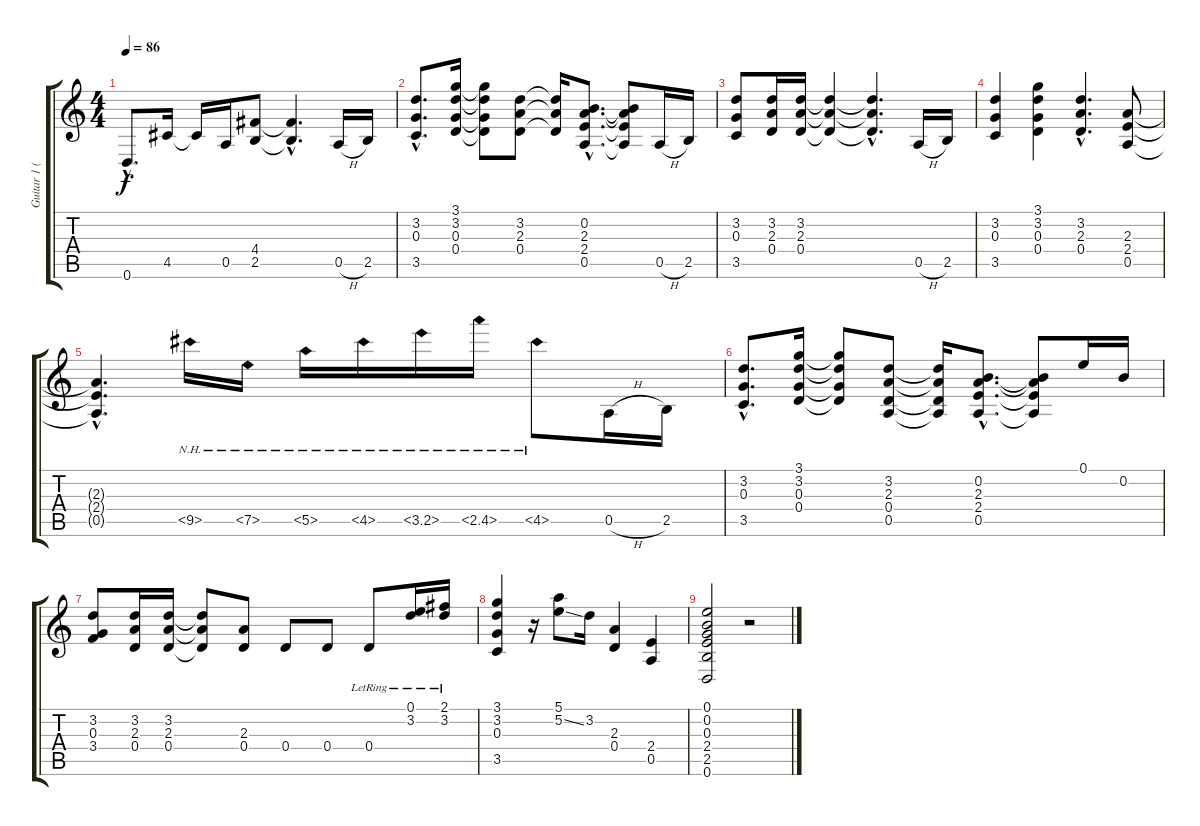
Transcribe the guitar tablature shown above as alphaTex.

\track ("Guitar 1 (Dropped D Tuning)" "Guitar 1 (") {instrument distortionguitar}
\staff {score tabs}
\tuning (E4 B3 G3 D3 A2 D2) {hide}
\ts (4 4)
\tempo 86
\clef g2
\ks c
0.6{hac}.8{d dy f} 4.5.16 4.5{t}.16 0.5.16 (4.4 2.5).8 (4.4{hac t} 2.5{hac t}).4{d} 0.5{h}.16 2.5.16 |
(3.2{hac} 0.3{hac} 3.5{hac}).8{d} (3.1 3.2 0.3 0.4).16 (3.1{t} 3.2{t} 0.3{t} 0.4{t}).8 (3.2 2.3 0.4).8 (3.2{t} 2.3{t} 0.4{t}).16 (0.2{hac} 2.3{hac} 2.4{hac} 0.5{hac}).8{d} (0.2{t} 2.3{t} 2.4{t} 0.5{t}).8 0.5{h}.16 2.5.16 |
(3.2 0.3 3.5).8 (3.2 2.3 0.4).16 (3.2 2.3 0.4).16 (3.2{t} 2.3{t} 0.4{t}).4 (3.2{hac t} 2.3{hac t} 0.4{hac t}).4{d} 0.5{h}.16 2.5.16 |
(3.2 0.3 3.5).4 (3.1 3.2 0.3 0.4).4 (3.2{hac} 2.3{hac} 0.4{hac}).4{d} (2.3 2.4 0.5).8 |
(2.3{hac t} 2.4{hac t} 0.5{hac t}).4{d} 9.5{nh}.16 7.5{nh}.16 5.5{nh}.16 4.5{nh}.16 3.5{nh}.16 2.5{nh}.16 4.5{nh}.8 0.5{h}.16 2.5.16 |
(3.2{hac} 0.3{hac} 3.5{hac}).8{d} (3.1 3.2 0.3 0.4).16 (3.1{t} 3.2{t} 0.3{t} 0.4{t}).8 (3.2 2.3 0.4 0.5).8 (3.2{t} 2.3{t} 0.4{t} 0.5{t}).16 (0.2{hac} 2.3{hac} 2.4{hac} 0.5{hac}).8{d} (0.2{t} 2.3{t} 2.4{t} 0.5{t}).8 0.1.16 0.2.16 |
(3.2 0.3 3.4).8 (3.2 2.3 0.4).16 (3.2 2.3 0.4).16 (3.2{t} 2.3{t} 0.4{t}).8 (2.3 0.4).8 0.4.8 0.4.8 0.4{lr}.8 (0.1{lr} 3.2{lr}).16 (2.1{lr} 3.2{lr}).16 |
(3.1 3.2 0.3 3.5).4 r.16 (5.1 5.2{ss}).8 3.2.16 (2.3 0.4).4 (2.4 0.5).4 |
(0.1 0.2 0.3 2.4 2.5 0.6).2 r.2
